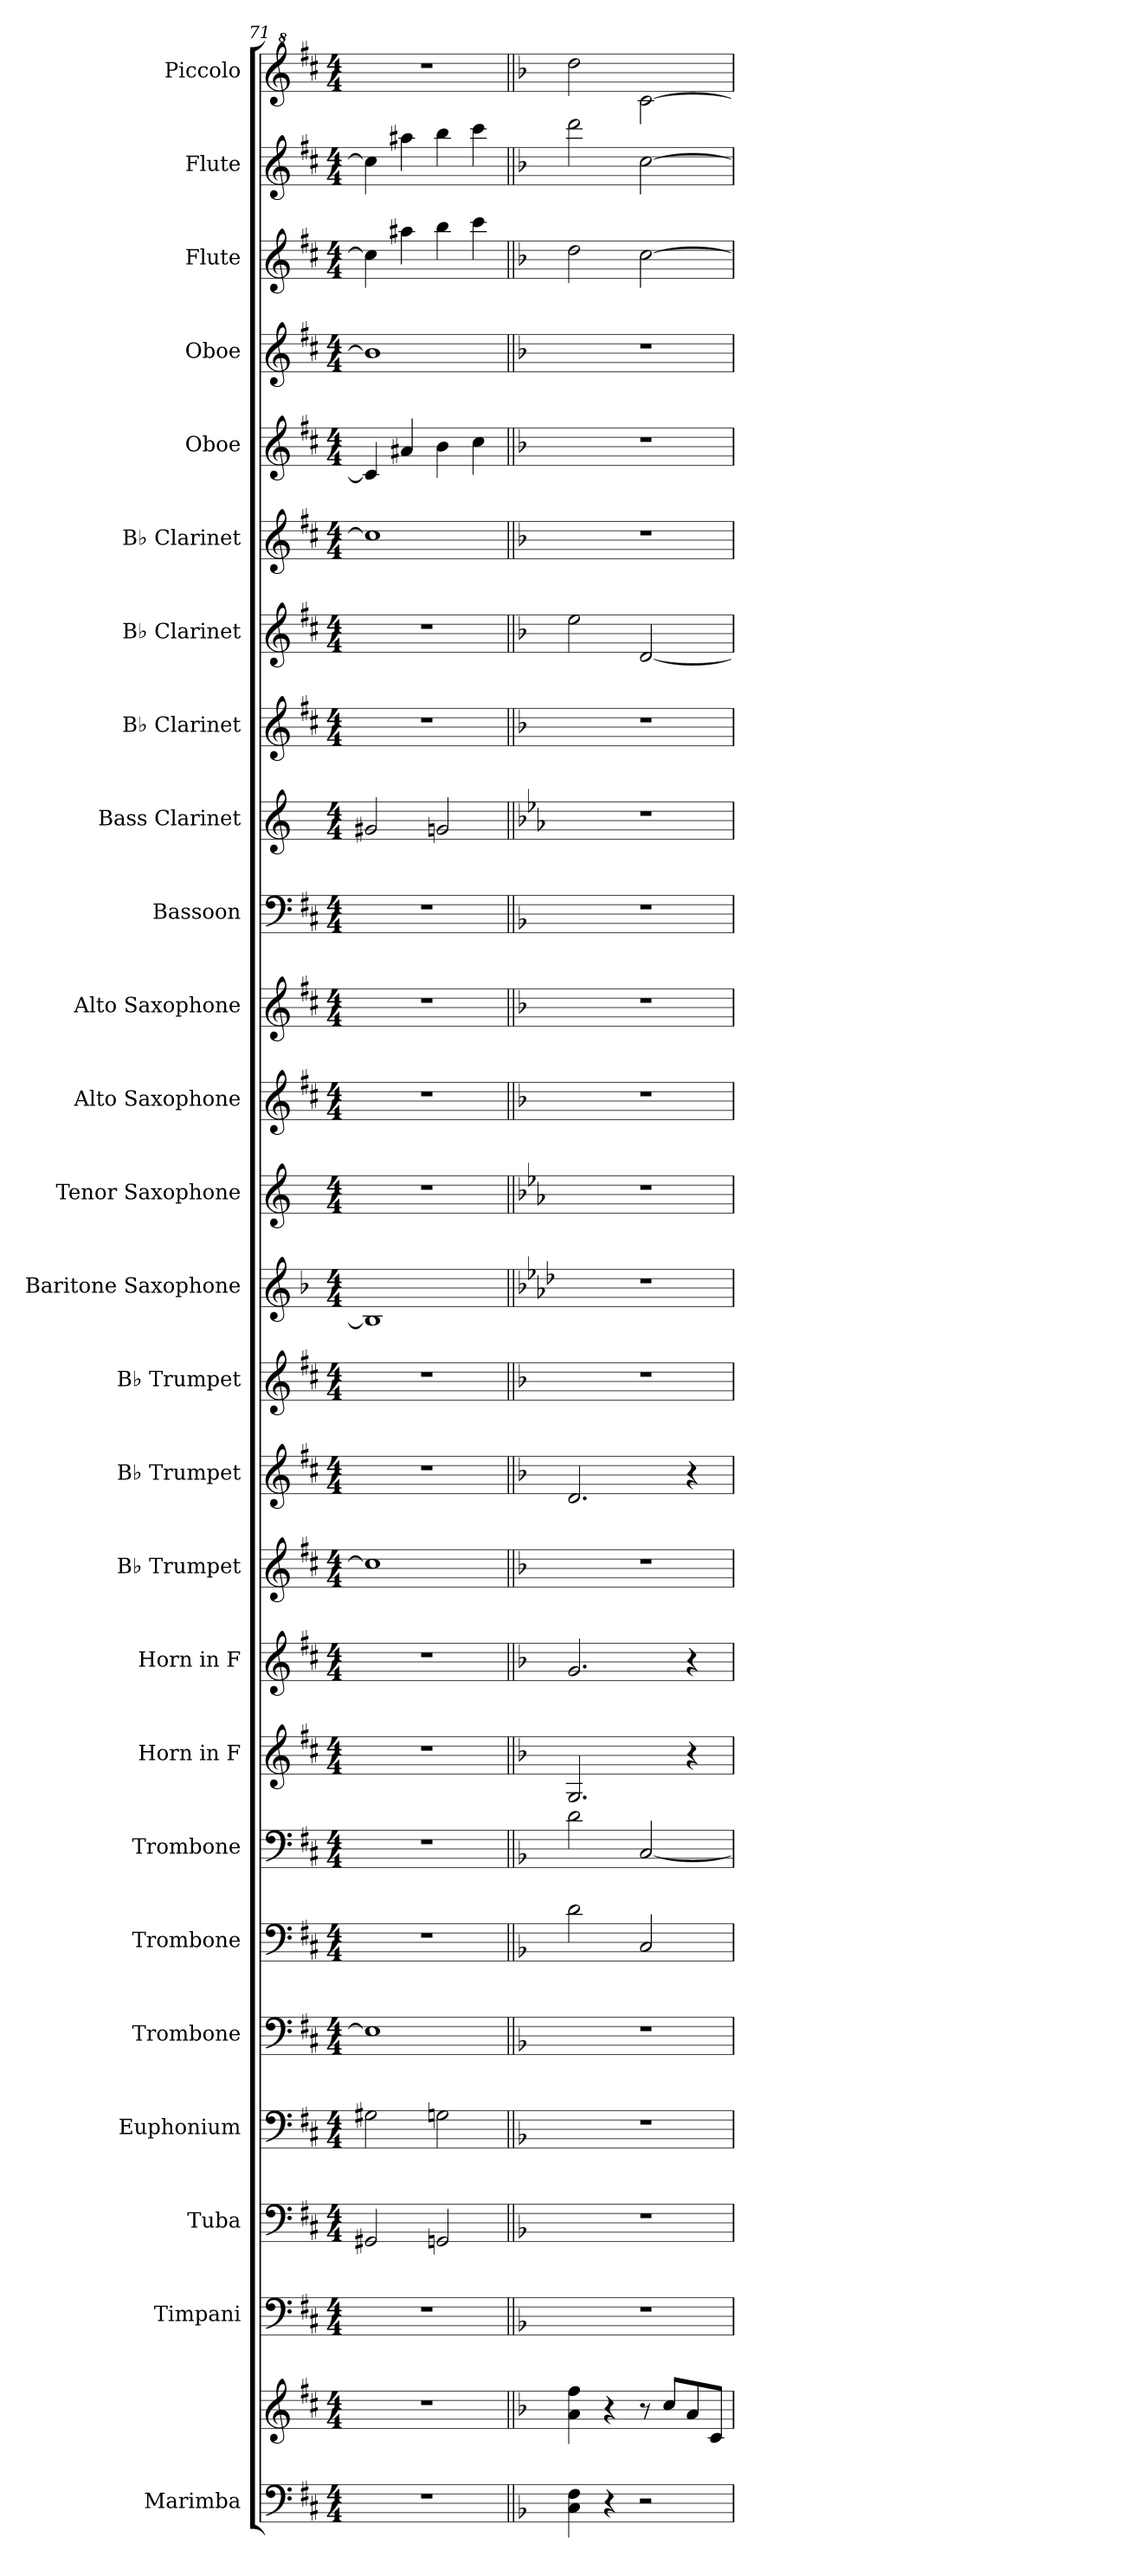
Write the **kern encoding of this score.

**kern	**kern	**kern	**kern	**kern	**kern	**kern	**kern	**kern	**kern	**kern	**kern	**kern	**kern	**kern	**kern	**kern	**kern	**kern	**kern	**kern	**kern	**kern	**kern	**kern	**kern	**kern
*part26	*part26	*part25	*part24	*part23	*part22	*part21	*part20	*part19	*part18	*part17	*part16	*part15	*part14	*part13	*part12	*part11	*part10	*part9	*part8	*part7	*part6	*part5	*part4	*part3	*part2	*part1
*staff27	*staff26	*staff25	*staff24	*staff23	*staff22	*staff21	*staff20	*staff19	*staff18	*staff17	*staff16	*staff15	*staff14	*staff13	*staff12	*staff11	*staff10	*staff9	*staff8	*staff7	*staff6	*staff5	*staff4	*staff3	*staff2	*staff1
*I"Marimba	*	*I"Timpani	*I"Tuba	*I"Euphonium	*I"Trombone	*I"Trombone	*I"Trombone	*I"Horn in F	*I"Horn in F	*I"B♭ Trumpet	*I"B♭ Trumpet	*I"B♭ Trumpet	*I"Baritone Saxophone	*I"Tenor Saxophone	*I"Alto Saxophone	*I"Alto Saxophone	*I"Bassoon	*I"Bass Clarinet	*I"B♭ Clarinet	*I"B♭ Clarinet	*I"B♭ Clarinet	*I"Oboe	*I"Oboe	*I"Flute	*I"Flute	*I"Piccolo
*I'Mrm.	*	*I'Timp.	*I'Tba.	*I'Euph.	*I'Tbn.	*I'Tbn.	*I'Tbn.	*	*	*I'B♭ Tpt.	*I'B♭ Tpt.	*I'B♭ Tpt.	*I'Bar. Sax.	*I'T. Sax.	*I'A. Sax.	*I'A. Sax.	*I'Bsn.	*I'B. Cl.	*I'B♭ Cl.	*I'B♭ Cl.	*I'B♭ Cl.	*I'Ob.	*I'Ob.	*I'Fl.	*I'Fl.	*I'Picc.
!!LO:PB:g=z
*clefF4	*clefG2	*clefF4	*clefF4	*clefF4	*clefF4	*clefF4	*clefF4	*clefG2	*clefG2	*clefG2	*clefG2	*clefG2	*clefG2	*clefG2	*clefG2	*clefG2	*clefF4	*clefG2	*clefG2	*clefG2	*clefG2	*clefG2	*clefG2	*clefG2	*clefG2	*clefG^2
*	*	*	*	*	*	*	*	*ITrd4c7	*ITrd4c7	*ITrd1c2	*ITrd1c2	*ITrd1c2	*ITrd12c21	*ITrd8c14	*ITrd5c9	*ITrd5c9	*	*ITrd8c14	*ITrd1c2	*ITrd1c2	*ITrd1c2	*	*	*	*	*ITrd-7c-12
*k[f#c#]	*k[f#c#]	*k[f#c#]	*k[f#c#]	*k[f#c#]	*k[f#c#]	*k[f#c#]	*k[f#c#]	*k[f#]	*k[f#]	*k[]	*k[]	*k[]	*k[b-]	*k[]	*k[b-]	*k[b-]	*k[f#c#]	*k[]	*k[]	*k[]	*k[]	*k[f#c#]	*k[f#c#]	*k[f#c#]	*k[f#c#]	*k[f#c#]
*M4/4	*M4/4	*M4/4	*M4/4	*M4/4	*M4/4	*M4/4	*M4/4	*M4/4	*M4/4	*M4/4	*M4/4	*M4/4	*M4/4	*M4/4	*M4/4	*M4/4	*M4/4	*M4/4	*M4/4	*M4/4	*M4/4	*M4/4	*M4/4	*M4/4	*M4/4	*M4/4
=71	=71	=71	=71	=71	=71	=71	=71	=71	=71	=71	=71	=71	=71	=71	=71	=71	=71	=71	=71	=71	=71	=71	=71	=71	=71	=71
1r	1r	1r	2GG#X/	2G#X\	1E#]	1r	1r	1r	1r	1b]	1r	1r	1BB]	1r	1r	1r	1r	2G#X/	1r	1r	1b]	4c#/]	1b]	4cc#\]	4cc#\]	1r
.	.	.	.	.	.	.	.	.	.	.	.	.	.	.	.	.	.	.	.	.	.	4a#X/	.	4aa#X\	4aa#X\	.
.	.	.	2GGn/	2Gn\	.	.	.	.	.	.	.	.	.	.	.	.	.	2Gn/	.	.	.	4b\	.	4bb\	4bb\	.
.	.	.	.	.	.	.	.	.	.	.	.	.	.	.	.	.	.	.	.	.	.	4cc#\	.	4ccc#\	4ccc#\	.
=72||	=72||	=72||	=72||	=72||	=72||	=72||	=72||	=72||	=72||	=72||	=72||	=72||	=72||	=72||	=72||	=72||	=72||	=72||	=72||	=72||	=72||	=72||	=72||	=72||	=72||	=72||
*k[b-]	*k[b-]	*k[b-]	*k[b-]	*k[b-]	*k[b-]	*k[b-]	*k[b-]	*k[b-e-]	*k[b-e-]	*k[b-e-a-]	*k[b-e-a-]	*k[b-e-a-]	*k[b-e-a-d-]	*k[b-e-a-]	*k[b-e-a-d-]	*k[b-e-a-d-]	*k[b-]	*k[b-e-a-]	*k[b-e-a-]	*k[b-e-a-]	*k[b-e-a-]	*k[b-]	*k[b-]	*k[b-]	*k[b-]	*k[b-]
4C\ 4F\	4a\ 4ff\	1r	1r	1r	1r	2d\	2d\	2.C/	2.c/	1r	2.c/	1r	1r	1r	1r	1r	1r	1r	1r	2dd\	1r	1r	1r	2dd\	2ddd\	2dddd\
4r	4r	.	.	.	.	.	.	.	.	.	.	.	.	.	.	.	.	.	.	.	.	.	.	.	.	.
2r	8r	.	.	.	.	2C/	[2C/	.	.	.	.	.	.	.	.	.	.	.	.	[2c/	.	.	.	[2cc\	[2cc\	[2ccc\
.	8cc/L	.	.	.	.	.	.	.	.	.	.	.	.	.	.	.	.	.	.	.	.	.	.	.	.	.
.	8a/	.	.	.	.	.	.	4r	4r	.	4r	.	.	.	.	.	.	.	.	.	.	.	.	.	.	.
.	8c/J	.	.	.	.	.	.	.	.	.	.	.	.	.	.	.	.	.	.	.	.	.	.	.	.	.
=	=	=	=	=	=	=	=	=	=	=	=	=	=	=	=	=	=	=	=	=	=	=	=	=	=	=
*-	*-	*-	*-	*-	*-	*-	*-	*-	*-	*-	*-	*-	*-	*-	*-	*-	*-	*-	*-	*-	*-	*-	*-	*-	*-	*-
